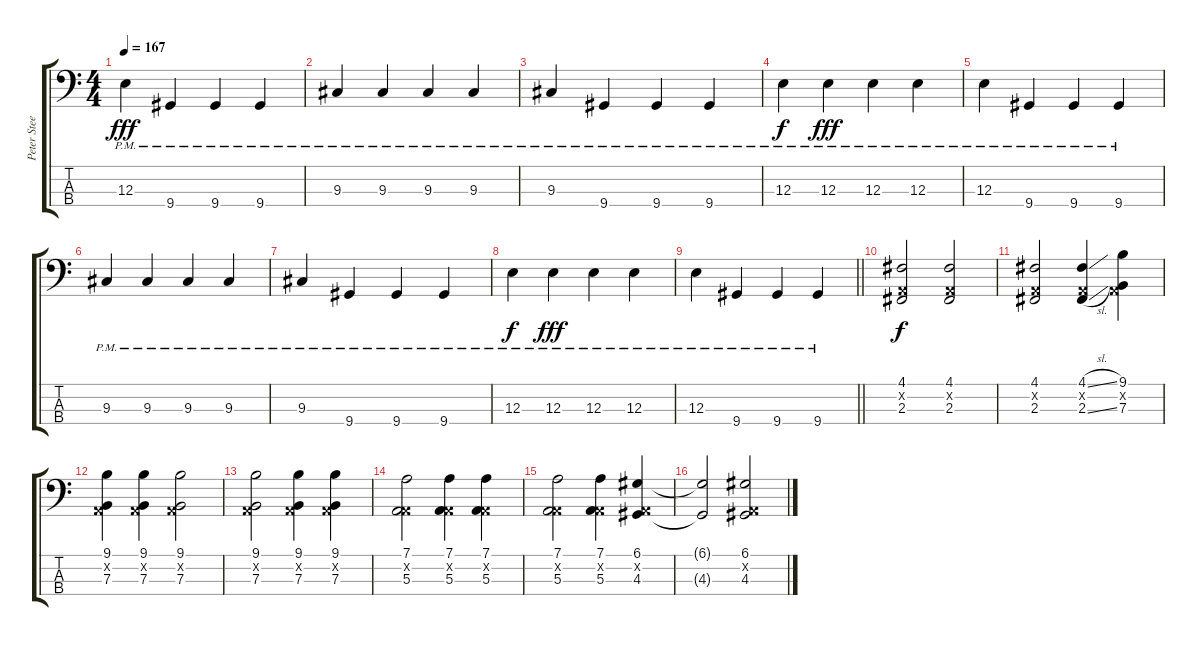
\track ("Peter Steele" "Peter Stee") {instrument electricbasspick}
\staff {score tabs}
\tuning (D2 A1 E1 B0) {hide}
\ts (4 4)
\tempo 167
\clef f4
\ks c
12.3{pm}.4{dy fff} 9.4{pm}.4 9.4{pm}.4 9.4{pm}.4 |
9.3{pm}.4 9.3{pm}.4 9.3{pm}.4 9.3{pm}.4 |
9.3{pm}.4 9.4{pm}.4 9.4{pm}.4 9.4{pm}.4 |
12.3{pm}.4{dy f} 12.3{pm}.4{dy fff} 12.3{pm}.4 12.3{pm}.4 |
12.3{pm}.4 9.4{pm}.4 9.4{pm}.4 9.4{pm}.4 |
9.3{pm}.4 9.3{pm}.4 9.3{pm}.4 9.3{pm}.4 |
9.3{pm}.4 9.4{pm}.4 9.4{pm}.4 9.4{pm}.4 |
12.3{pm}.4{dy f} 12.3{pm}.4{dy fff} 12.3{pm}.4 12.3{pm}.4 |
\barLineRight lightlight
12.3{pm}.4 9.4{pm}.4 9.4{pm}.4 9.4{pm}.4 |
\section ("" "")
(4.1 0.2{x} 2.3).2{dy f} (4.1 0.2{x} 2.3).2 |
(4.1 0.2{x} 2.3).2 (4.1{sl} 0.2{x} 2.3{sl}).4 (9.1 0.2{x} 7.3).4 |
(9.1 0.2{x} 7.3).4 (9.1 0.2{x} 7.3).4 (9.1 0.2{x} 7.3).2 |
(9.1 0.2{x} 7.3).2 (9.1 0.2{x} 7.3).4 (9.1 0.2{x} 7.3).4 |
(7.1 0.2{x} 5.3).2 (7.1 0.2{x} 5.3).4 (7.1 0.2{x} 5.3).4 |
(7.1 0.2{x} 5.3).2 (7.1 0.2{x} 5.3).4 (6.1 0.2{x} 4.3).4 |
(6.1{t} 4.3{t}).2 (6.1 0.2{x} 4.3).2
